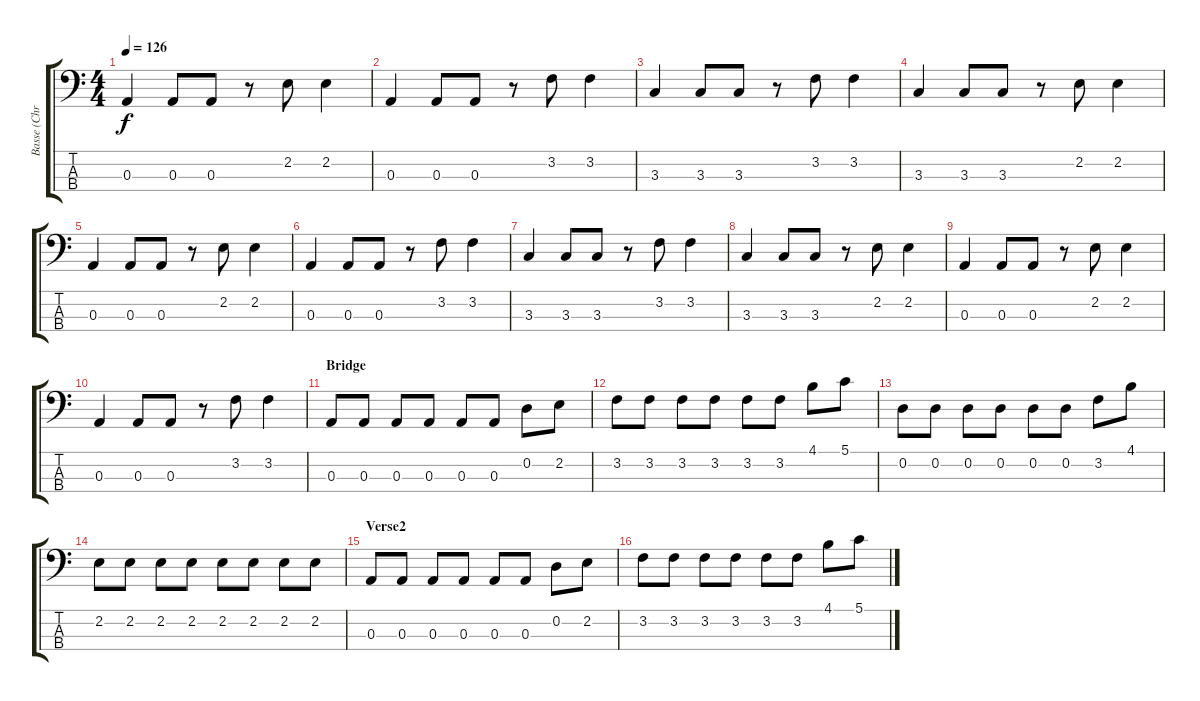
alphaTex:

\track ("Basse (Chris)" "Basse (Chr") {instrument electricbassfinger}
\staff {score tabs}
\tuning (G2 D2 A1 E1) {hide}
\ts (4 4)
\tempo 126
\clef f4
\ks c
0.3.4{dy f} 0.3.8 0.3.8 r.8 2.2.8 2.2.4 |
0.3.4 0.3.8 0.3.8 r.8 3.2.8 3.2.4 |
3.3.4 3.3.8 3.3.8 r.8 3.2.8 3.2.4 |
3.3.4 3.3.8 3.3.8 r.8 2.2.8 2.2.4 |
0.3.4 0.3.8 0.3.8 r.8 2.2.8 2.2.4 |
0.3.4 0.3.8 0.3.8 r.8 3.2.8 3.2.4 |
3.3.4 3.3.8 3.3.8 r.8 3.2.8 3.2.4 |
3.3.4 3.3.8 3.3.8 r.8 2.2.8 2.2.4 |
0.3.4 0.3.8 0.3.8 r.8 2.2.8 2.2.4 |
0.3.4 0.3.8 0.3.8 r.8 3.2.8 3.2.4 |
\section ("" "Bridge")
0.3.8 0.3.8 0.3.8 0.3.8 0.3.8 0.3.8 0.2.8 2.2.8 |
3.2.8 3.2.8 3.2.8 3.2.8 3.2.8 3.2.8 4.1.8 5.1.8 |
0.2.8 0.2.8 0.2.8 0.2.8 0.2.8 0.2.8 3.2.8 4.1.8 |
2.2.8 2.2.8 2.2.8 2.2.8 2.2.8 2.2.8 2.2.8 2.2.8 |
\section ("" "Verse2")
0.3.8 0.3.8 0.3.8 0.3.8 0.3.8 0.3.8 0.2.8 2.2.8 |
3.2.8 3.2.8 3.2.8 3.2.8 3.2.8 3.2.8 4.1.8 5.1.8
